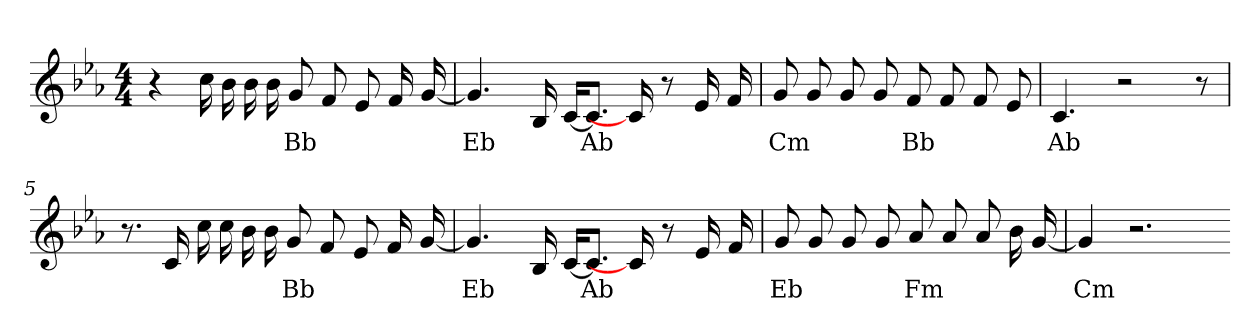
**kern	**text
*part1	*part1
*staff1	*staff1
*clefG2	*
*k[b-e-a-]	*
*M4/4	*
=1	=1
4r	.
16cc	.
16b-	.
16b-	.
16b-	.
8g	Bb
8f	.
8e-	.
16f	.
[16g	.
=2	=2
4.g]	Eb
16B-	.
[16cKL	.
8.cJ]	Ab
16c]	.
8r	.
16e-	.
16f	.
=3	=3
8g	Cm
8g	.
8g	.
8g	.
8f	Bb
8f	.
8f	.
8e-	.
=4	=4
4.c	Ab
2r	.
8r	.
=5	=5
8.r	.
16c	.
16cc	.
16cc	.
16b-	.
16b-	.
8g	Bb
8f	.
8e-	.
16f	.
[16g	.
=6	=6
4.g]	Eb
16B-	.
[16cKL	.
8.cJ]	Ab
16c]	.
8r	.
16e-	.
16f	.
=7	=7
8g	Eb
8g	.
8g	.
8g	.
8a-	Fm
8a-	.
8a-	.
16b-	.
[16g	.
=8	=8
4g]	Cm
2.r	.
=-	=-
*-	*-
